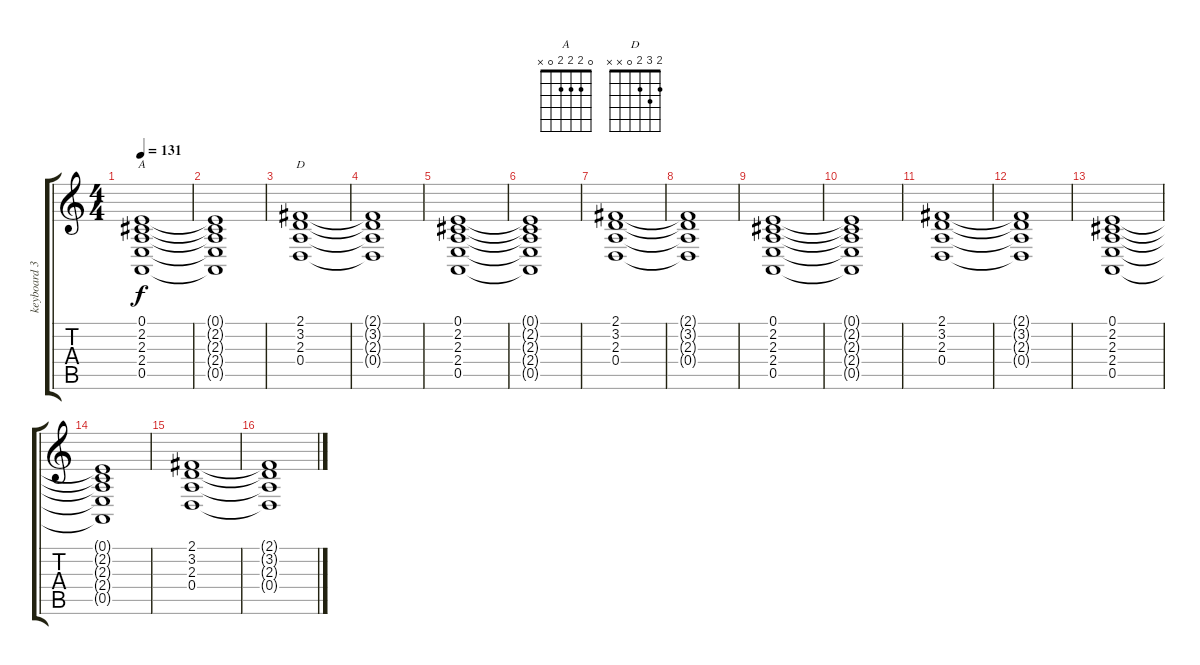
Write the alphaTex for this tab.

\track ("keyboard 3" "keyboard 3") {instrument electricgrandpiano}
\staff {score tabs}
\tuning (E4 B3 G3 D3 A2 E2) {hide}
\chord ("A" 0 2 2 2 0 x)
\chord ("D" 2 3 2 0 x x)
\ts (4 4)
\tempo 131
\clef g2
\ks c
(0.1 2.2 2.3 2.4 0.5).1{ch "A" dy f} |
(0.1{t} 2.2{t} 2.3{t} 2.4{t} 0.5{t}).1 |
(2.1 3.2 2.3 0.4).1{ch "D"} |
(2.1{t} 3.2{t} 2.3{t} 0.4{t}).1 |
(0.1 2.2 2.3 2.4 0.5).1 |
(0.1{t} 2.2{t} 2.3{t} 2.4{t} 0.5{t}).1 |
(2.1 3.2 2.3 0.4).1 |
(2.1{t} 3.2{t} 2.3{t} 0.4{t}).1 |
(0.1 2.2 2.3 2.4 0.5).1 |
(0.1{t} 2.2{t} 2.3{t} 2.4{t} 0.5{t}).1 |
(2.1 3.2 2.3 0.4).1 |
(2.1{t} 3.2{t} 2.3{t} 0.4{t}).1 |
(0.1 2.2 2.3 2.4 0.5).1 |
(0.1{t} 2.2{t} 2.3{t} 2.4{t} 0.5{t}).1 |
(2.1 3.2 2.3 0.4).1 |
(2.1{t} 3.2{t} 2.3{t} 0.4{t}).1
